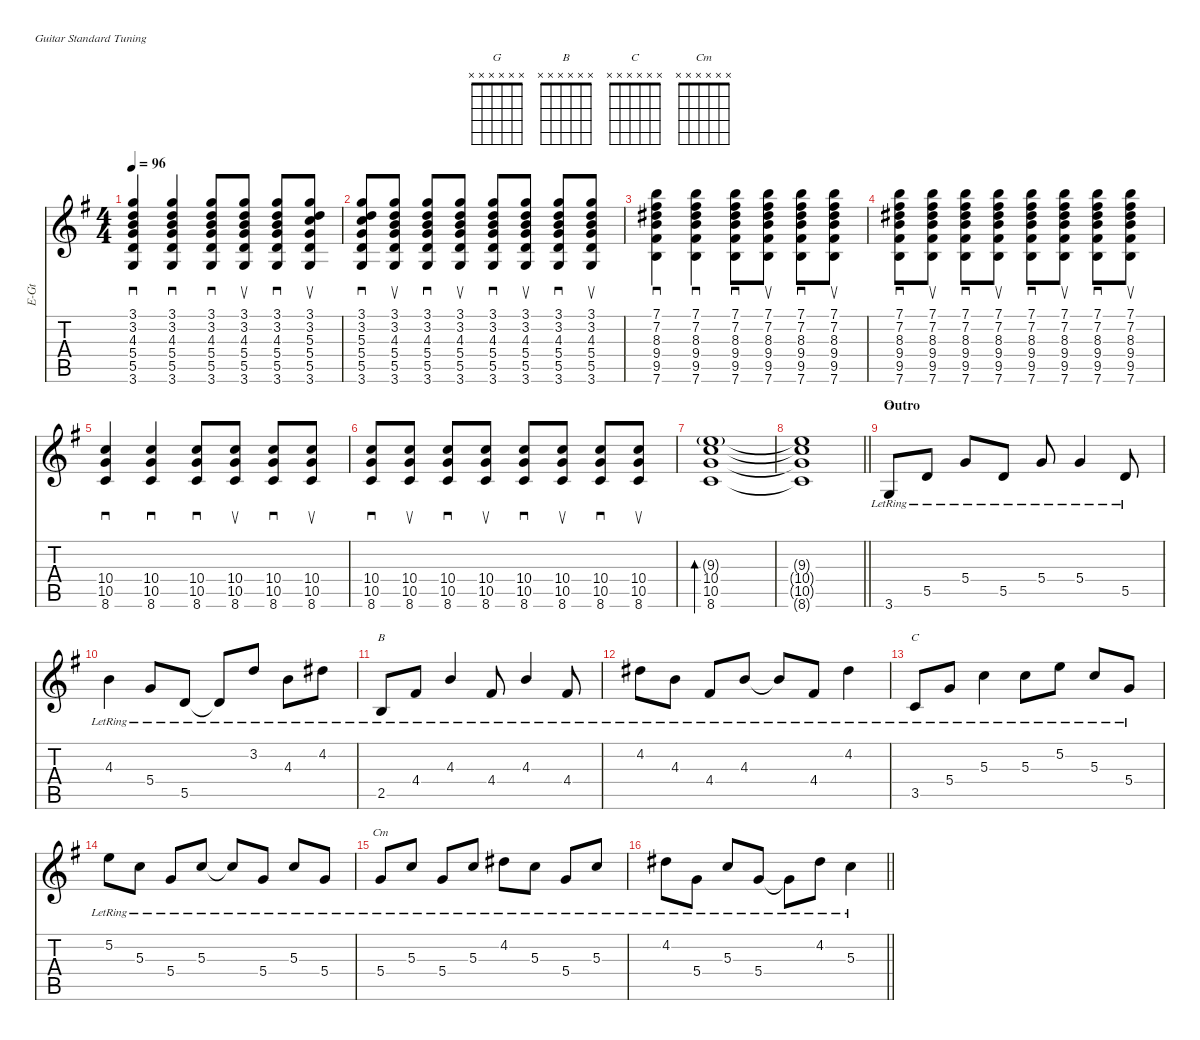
\defaultSystemsLayout 4
\hideDynamics
\bracketExtendMode nobrackets
\otherSystemsTrackNameOrientation horizontal
\track ("Guitar 1" "E-Gt") {defaultSystemsLayout 4 instrument electricguitarjazz}
\staff {score tabs}
\tuning (E4 B3 G3 D3 A2 E2)
\chord ("G" x x x x x x)
\chord ("B" x x x x x x)
\chord ("C" x x x x x x)
\chord ("Cm" x x x x x x)
\ts (4 4)
\tempo 96
\clef g2
\ks g
(3.1{acc forcenatural} 3.2{acc forcenatural} 4.3{acc forcenatural} 5.4{acc forcenatural} 5.5{acc forcenatural} 3.6{acc forcenatural}).4{sd dy f beam Up} (3.1{acc forcenatural} 3.2{acc forcenatural} 4.3{acc forcenatural} 5.4{acc forcenatural} 5.5{acc forcenatural} 3.6{acc forcenatural}).4{sd beam Up} (3.1{acc forcenatural} 3.2{acc forcenatural} 4.3{acc forcenatural} 5.4{acc forcenatural} 5.5{acc forcenatural} 3.6{acc forcenatural}).8{sd beam Up} (3.1{acc forcenatural} 3.2{acc forcenatural} 4.3{acc forcenatural} 5.4{acc forcenatural} 5.5{acc forcenatural} 3.6{acc forcenatural}).8{su beam Up} (3.1{acc forcenatural} 3.2{acc forcenatural} 4.3{acc forcenatural} 5.4{acc forcenatural} 5.5{acc forcenatural} 3.6{acc forcenatural}).8{sd beam Up} (3.1{acc forcenatural} 3.2{acc forcenatural} 5.3{acc forcenatural} 5.4{acc forcenatural} 5.5{acc forcenatural} 3.6{acc forcenatural}).8{su beam Up} |
(3.1{acc forcenatural} 3.2{acc forcenatural} 5.3{acc forcenatural} 5.4{acc forcenatural} 5.5{acc forcenatural} 3.6{acc forcenatural}).8{sd beam Up} (3.1{acc forcenatural} 3.2{acc forcenatural} 4.3{acc forcenatural} 5.4{acc forcenatural} 5.5{acc forcenatural} 3.6{acc forcenatural}).8{su beam Up} (3.1{acc forcenatural} 3.2{acc forcenatural} 4.3{acc forcenatural} 5.4{acc forcenatural} 5.5{acc forcenatural} 3.6{acc forcenatural}).8{sd beam Up} (3.1{acc forcenatural} 3.2{acc forcenatural} 4.3{acc forcenatural} 5.4{acc forcenatural} 5.5{acc forcenatural} 3.6{acc forcenatural}).8{su beam Up} (3.1{acc forcenatural} 3.2{acc forcenatural} 4.3{acc forcenatural} 5.4{acc forcenatural} 5.5{acc forcenatural} 3.6{acc forcenatural}).8{sd beam Up} (3.1{acc forcenatural} 3.2{acc forcenatural} 4.3{acc forcenatural} 5.4{acc forcenatural} 5.5{acc forcenatural} 3.6{acc forcenatural}).8{su beam Up} (3.1{acc forcenatural} 3.2{acc forcenatural} 4.3{acc forcenatural} 5.4{acc forcenatural} 5.5{acc forcenatural} 3.6{acc forcenatural}).8{sd beam Up} (3.1{acc forcenatural} 3.2{acc forcenatural} 4.3{acc forcenatural} 5.4{acc forcenatural} 5.5{acc forcenatural} 3.6{acc forcenatural}).8{su beam Up} |
(7.1{acc forcenatural} 7.2{acc #} 8.3{acc #} 9.4{acc forcenatural} 9.5{acc #} 7.6{acc forcenatural}).4{sd beam Down} (7.1{acc forcenatural} 7.2{acc #} 8.3{acc #} 9.4{acc forcenatural} 9.5{acc #} 7.6{acc forcenatural}).4{sd beam Down} (7.1{acc forcenatural} 7.2{acc #} 8.3{acc #} 9.4{acc forcenatural} 9.5{acc #} 7.6{acc forcenatural}).8{sd beam Down} (7.1{acc forcenatural} 7.2{acc #} 8.3{acc #} 9.4{acc forcenatural} 9.5{acc #} 7.6{acc forcenatural}).8{su beam Down} (7.1{acc forcenatural} 7.2{acc #} 8.3{acc #} 9.4{acc forcenatural} 9.5{acc #} 7.6{acc forcenatural}).8{sd beam Down} (7.1{acc forcenatural} 7.2{acc #} 8.3{acc #} 9.4{acc forcenatural} 9.5{acc #} 7.6{acc forcenatural}).8{su beam Down} |
(7.1{acc forcenatural} 7.2{acc #} 8.3{acc #} 9.4{acc forcenatural} 9.5{acc #} 7.6{acc forcenatural}).8{sd beam Down} (7.1{acc forcenatural} 7.2{acc #} 8.3{acc #} 9.4{acc forcenatural} 9.5{acc #} 7.6{acc forcenatural}).8{su beam Down} (7.1{acc forcenatural} 7.2{acc #} 8.3{acc #} 9.4{acc forcenatural} 9.5{acc #} 7.6{acc forcenatural}).8{sd beam Down} (7.1{acc forcenatural} 7.2{acc #} 8.3{acc #} 9.4{acc forcenatural} 9.5{acc #} 7.6{acc forcenatural}).8{su beam Down} (7.1{acc forcenatural} 7.2{acc #} 8.3{acc #} 9.4{acc forcenatural} 9.5{acc #} 7.6{acc forcenatural}).8{sd beam Down} (7.1{acc forcenatural} 7.2{acc #} 8.3{acc #} 9.4{acc forcenatural} 9.5{acc #} 7.6{acc forcenatural}).8{su beam Down} (7.1{acc forcenatural} 7.2{acc #} 8.3{acc #} 9.4{acc forcenatural} 9.5{acc #} 7.6{acc forcenatural}).8{sd beam Down} (7.1{acc forcenatural} 7.2{acc #} 8.3{acc #} 9.4{acc forcenatural} 9.5{acc #} 7.6{acc forcenatural}).8{su beam Down} |
(10.4{acc forcenatural} 10.5{acc forcenatural} 8.6{acc forcenatural}).4{sd beam Up} (10.4{acc forcenatural} 10.5{acc forcenatural} 8.6{acc forcenatural}).4{sd beam Up} (10.4{acc forcenatural} 10.5{acc forcenatural} 8.6{acc forcenatural}).8{sd beam Up} (10.4{acc forcenatural} 10.5{acc forcenatural} 8.6{acc forcenatural}).8{su beam Up} (10.4{acc forcenatural} 10.5{acc forcenatural} 8.6{acc forcenatural}).8{sd beam Up} (10.4{acc forcenatural} 10.5{acc forcenatural} 8.6{acc forcenatural}).8{su beam Up} |
(10.4{acc forcenatural} 10.5{acc forcenatural} 8.6{acc forcenatural}).8{sd beam Up} (10.4{acc forcenatural} 10.5{acc forcenatural} 8.6{acc forcenatural}).8{su beam Up} (10.4{acc forcenatural} 10.5{acc forcenatural} 8.6{acc forcenatural}).8{sd beam Up} (10.4{acc forcenatural} 10.5{acc forcenatural} 8.6{acc forcenatural}).8{su beam Up} (10.4{acc forcenatural} 10.5{acc forcenatural} 8.6{acc forcenatural}).8{sd beam Up} (10.4{acc forcenatural} 10.5{acc forcenatural} 8.6{acc forcenatural}).8{su beam Up} (10.4{acc forcenatural} 10.5{acc forcenatural} 8.6{acc forcenatural}).8{sd beam Up} (10.4{acc forcenatural} 10.5{acc forcenatural} 8.6{acc forcenatural}).8{su beam Up} |
(9.3{g acc forcenatural} 10.4{acc forcenatural} 10.5{acc forcenatural} 8.6{acc forcenatural}).1{bd 123 beam Up} |
\barLineRight lightlight
(9.3{t acc forcenatural} 10.4{t acc forcenatural} 10.5{t acc forcenatural} 8.6{t acc forcenatural}).1{beam Up} |
\section ("" "Outro")
3.6{lr acc forcenatural}.8{ch "G" beam Up} 5.5{lr acc forcenatural}.8{beam Up} 5.4{lr acc forcenatural}.8{beam Up} 5.5{lr acc forcenatural}.8{beam Up} 5.4{lr acc forcenatural}.8{beam Up} 5.4{lr acc forcenatural}.4{beam Up} 5.5{lr acc forcenatural}.8{beam Up} |
4.3{lr acc forcenatural}.4{beam Down} 5.4{lr acc forcenatural}.8{beam Up} 5.5{lr acc forcenatural}.8{beam Up} 5.5{lr t acc forcenatural}.8{beam Up} 3.2{lr acc forcenatural}.8{beam Up} 4.3{lr acc forcenatural}.8{beam Down} 4.2{lr acc #}.8{beam Down} |
2.5{lr acc forcenatural}.8{ch "B" beam Up} 4.4{lr acc #}.8{beam Up} 4.3{lr acc forcenatural}.4{beam Up} 4.4{lr acc #}.8{beam Up} 4.3{lr acc forcenatural}.4{beam Up} 4.4{lr acc #}.8{beam Up} |
4.2{lr acc #}.8{beam Down} 4.3{lr acc forcenatural}.8{beam Down} 4.4{lr acc #}.8{beam Up} 4.3{lr acc forcenatural}.8{beam Up} 4.3{lr t acc forcenatural}.8{beam Up} 4.4{lr acc #}.8{beam Up} 4.2{lr acc #}.4{beam Down} |
3.5{lr acc forcenatural}.8{ch "C" beam Up} 5.4{lr acc forcenatural}.8{beam Up} 5.3{lr acc forcenatural}.4{beam Down} 5.3{lr acc forcenatural}.8{beam Down} 5.2{lr acc forcenatural}.8{beam Down} 5.3{lr acc forcenatural}.8{beam Up} 5.4{lr acc forcenatural}.8{beam Up} |
5.2{lr acc forcenatural}.8{beam Down} 5.3{lr acc forcenatural}.8{beam Down} 5.4{lr acc forcenatural}.8{beam Up} 5.3{lr acc forcenatural}.8{beam Up} 5.3{lr t acc forcenatural}.8{beam Up} 5.4{lr acc forcenatural}.8{beam Up} 5.3{lr acc forcenatural}.8{beam Up} 5.4{lr acc forcenatural}.8{beam Up} |
5.4{lr acc forcenatural}.8{ch "Cm" beam Up} 5.3{lr acc forcenatural}.8{beam Up} 5.4{lr acc forcenatural}.8{beam Up} 5.3{lr acc forcenatural}.8{beam Up} 4.2{lr acc #}.8{beam Down} 5.3{lr acc forcenatural}.8{beam Down} 5.4{lr acc forcenatural}.8{beam Up} 5.3{lr acc forcenatural}.8{beam Up} |
\barLineRight lightlight
4.2{lr acc #}.8{beam Down} 5.4{lr acc forcenatural}.8{beam Down} 5.3{lr acc forcenatural}.8{beam Up} 5.4{lr acc forcenatural}.8{beam Up} 5.4{lr t acc forcenatural}.8{beam Down} 4.2{lr acc #}.8{beam Down} 5.3{lr acc forcenatural}.4{beam Down}
